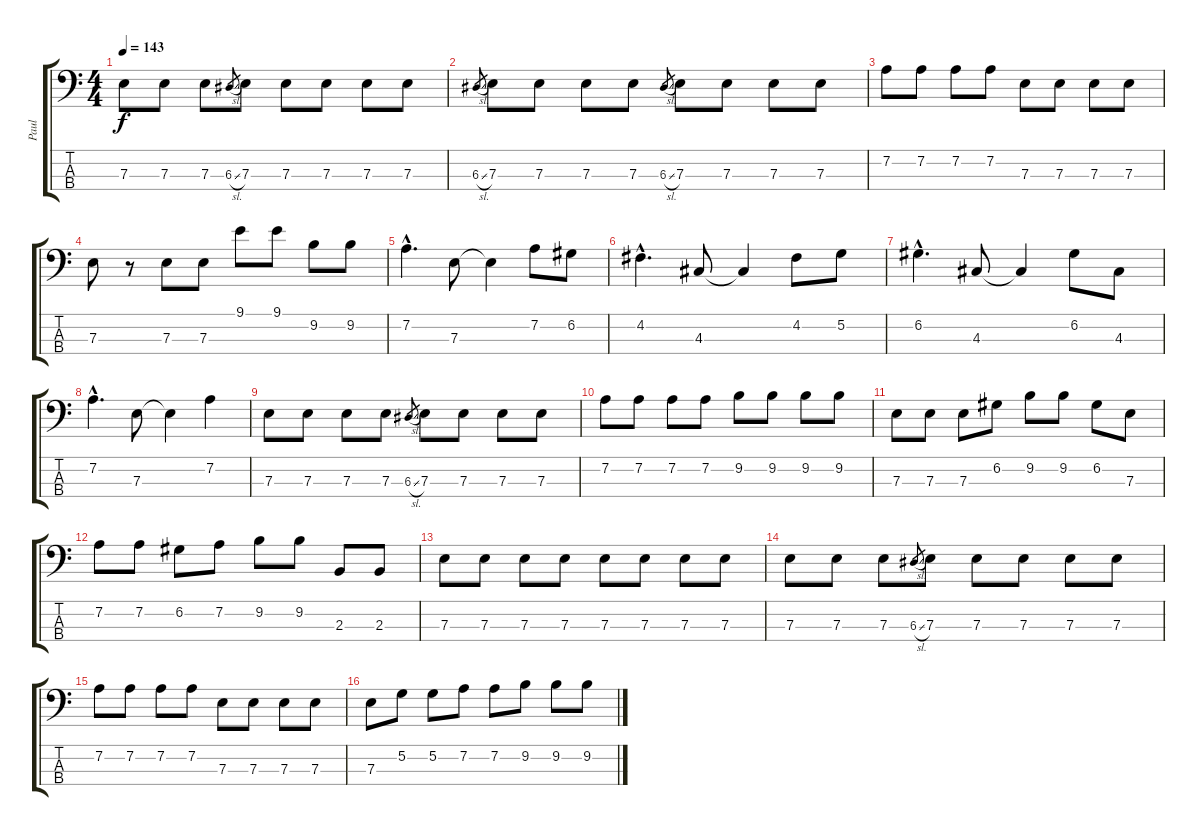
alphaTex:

\track ("Paul" "Paul") {instrument electricbassfinger}
\staff {score tabs}
\tuning (G2 D2 A1 E1) {hide}
\ts (4 4)
\tempo 143
\clef f4
\ks c
7.3.8{dy f} 7.3.8 7.3.8 6.3{sl}.8{gr} 7.3.8 7.3.8 7.3.8 7.3.8 7.3.8 |
6.3{sl}.8{gr} 7.3.8 7.3.8 7.3.8 7.3.8 6.3{sl}.8{gr} 7.3.8 7.3.8 7.3.8 7.3.8 |
7.2.8 7.2.8 7.2.8 7.2.8 7.3.8 7.3.8 7.3.8 7.3.8 |
7.3.8 r.8 7.3.8 7.3.8 9.1.8 9.1.8 9.2.8 9.2.8 |
7.2{hac}.4{d} 7.3.8 7.3{t}.4 7.2.8 6.2.8 |
4.2{hac}.4{d} 4.3.8 4.3{t}.4 4.2.8 5.2.8 |
6.2{hac}.4{d} 4.3.8 4.3{t}.4 6.2.8 4.3.8 |
7.2{hac}.4{d} 7.3.8 7.3{t}.4 7.2.4 |
7.3.8 7.3.8 7.3.8 7.3.8 6.3{sl}.8{gr} 7.3.8 7.3.8 7.3.8 7.3.8 |
7.2.8 7.2.8 7.2.8 7.2.8 9.2.8 9.2.8 9.2.8 9.2.8 |
7.3.8 7.3.8 7.3.8 6.2.8 9.2.8 9.2.8 6.2.8 7.3.8 |
7.2.8 7.2.8 6.2.8 7.2.8 9.2.8 9.2.8 2.3.8 2.3.8 |
7.3.8 7.3.8 7.3.8 7.3.8 7.3.8 7.3.8 7.3.8 7.3.8 |
7.3.8 7.3.8 7.3.8 6.3{sl}.8{gr} 7.3.8 7.3.8 7.3.8 7.3.8 7.3.8 |
7.2.8 7.2.8 7.2.8 7.2.8 7.3.8 7.3.8 7.3.8 7.3.8 |
7.3.8 5.2.8 5.2.8 7.2.8 7.2.8 9.2.8 9.2.8 9.2.8
